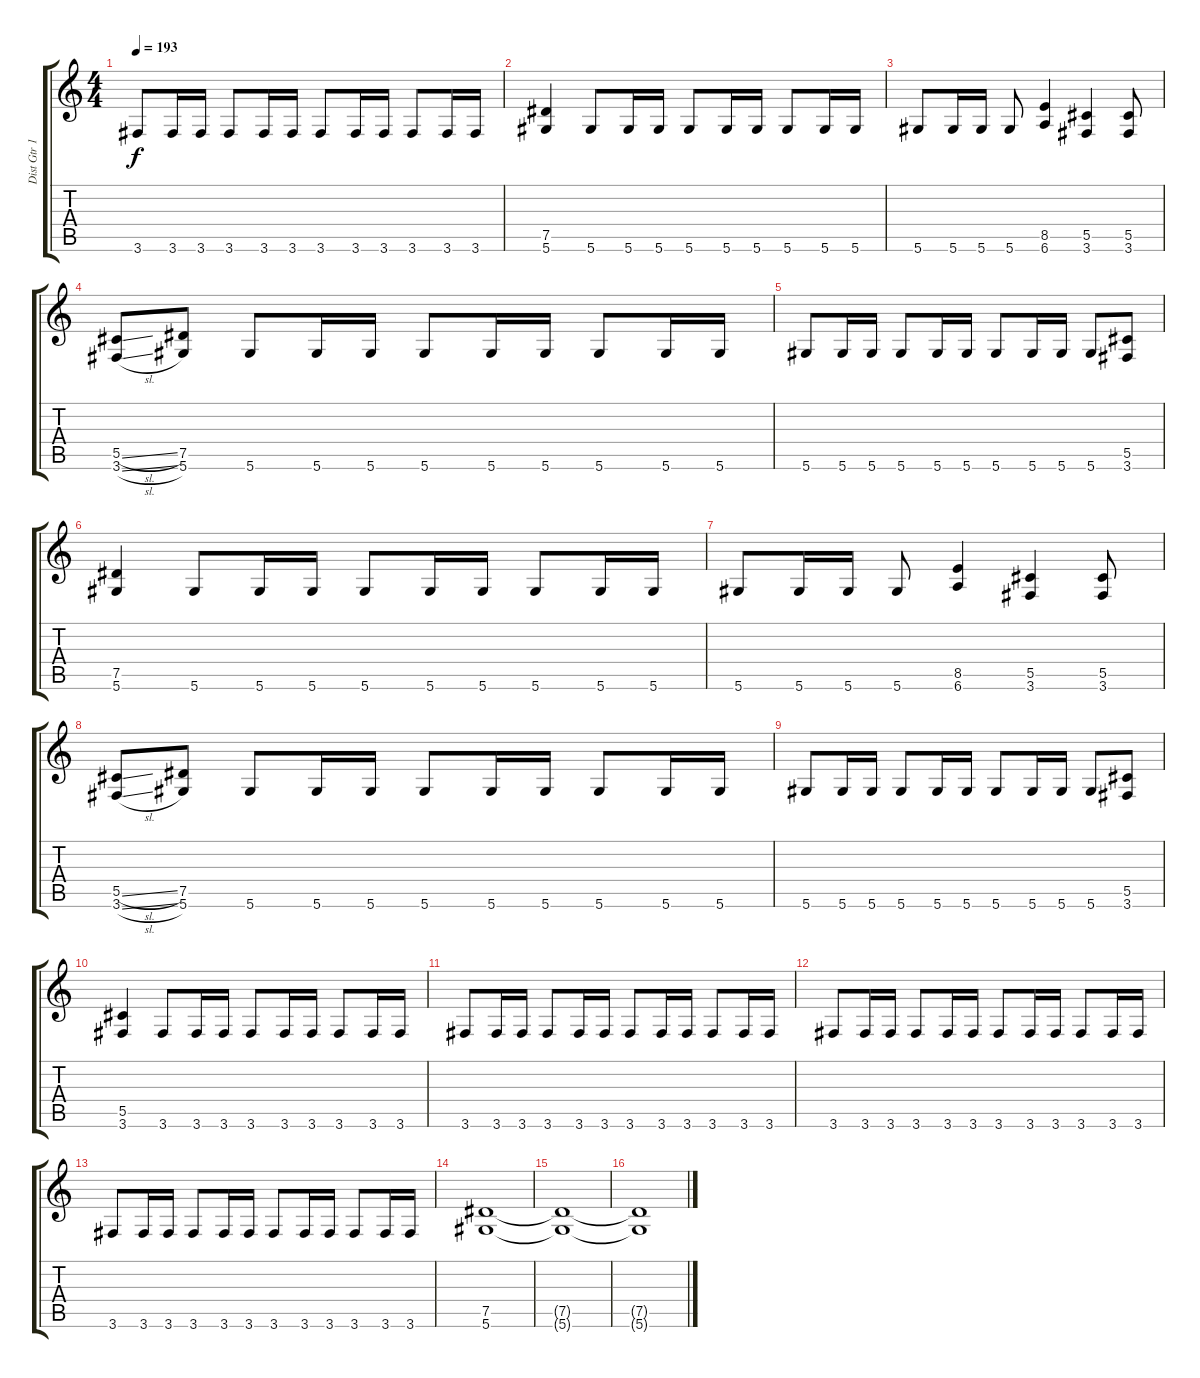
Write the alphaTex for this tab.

\track ("Dist Gtr 1" "Dist Gtr 1") {instrument distortionguitar}
\staff {score tabs}
\tuning (Eb4 Bb3 Gb3 Db3 Ab2 Eb2) {hide}
\ts (4 4)
\tempo 193
\clef g2
\ks c
3.6.8{dy f} 3.6.16 3.6.16 3.6.8 3.6.16 3.6.16 3.6.8 3.6.16 3.6.16 3.6.8 3.6.16 3.6.16 |
(7.5 5.6).4 5.6.8 5.6.16 5.6.16 5.6.8 5.6.16 5.6.16 5.6.8 5.6.16 5.6.16 |
5.6.8 5.6.16 5.6.16 5.6.8 (8.5 6.6).4 (5.5 3.6).4 (5.5 3.6).8 |
(5.5{sl} 3.6{sl}).8 (7.5 5.6).8 5.6.8 5.6.16 5.6.16 5.6.8 5.6.16 5.6.16 5.6.8 5.6.16 5.6.16 |
5.6.8 5.6.16 5.6.16 5.6.8 5.6.16 5.6.16 5.6.8 5.6.16 5.6.16 5.6.8 (5.5 3.6).8 |
(7.5 5.6).4 5.6.8 5.6.16 5.6.16 5.6.8 5.6.16 5.6.16 5.6.8 5.6.16 5.6.16 |
5.6.8 5.6.16 5.6.16 5.6.8 (8.5 6.6).4 (5.5 3.6).4 (5.5 3.6).8 |
(5.5{sl} 3.6{sl}).8 (7.5 5.6).8 5.6.8 5.6.16 5.6.16 5.6.8 5.6.16 5.6.16 5.6.8 5.6.16 5.6.16 |
5.6.8 5.6.16 5.6.16 5.6.8 5.6.16 5.6.16 5.6.8 5.6.16 5.6.16 5.6.8 (5.5 3.6).8 |
(5.5 3.6).4 3.6.8 3.6.16 3.6.16 3.6.8 3.6.16 3.6.16 3.6.8 3.6.16 3.6.16 |
3.6.8 3.6.16 3.6.16 3.6.8 3.6.16 3.6.16 3.6.8 3.6.16 3.6.16 3.6.8 3.6.16 3.6.16 |
3.6.8 3.6.16 3.6.16 3.6.8 3.6.16 3.6.16 3.6.8 3.6.16 3.6.16 3.6.8 3.6.16 3.6.16 |
3.6.8 3.6.16 3.6.16 3.6.8 3.6.16 3.6.16 3.6.8 3.6.16 3.6.16 3.6.8 3.6.16 3.6.16 |
(7.5 5.6).1 |
(7.5{t} 5.6{t}).1{volume 2} |
(7.5{t} 5.6{t}).1
